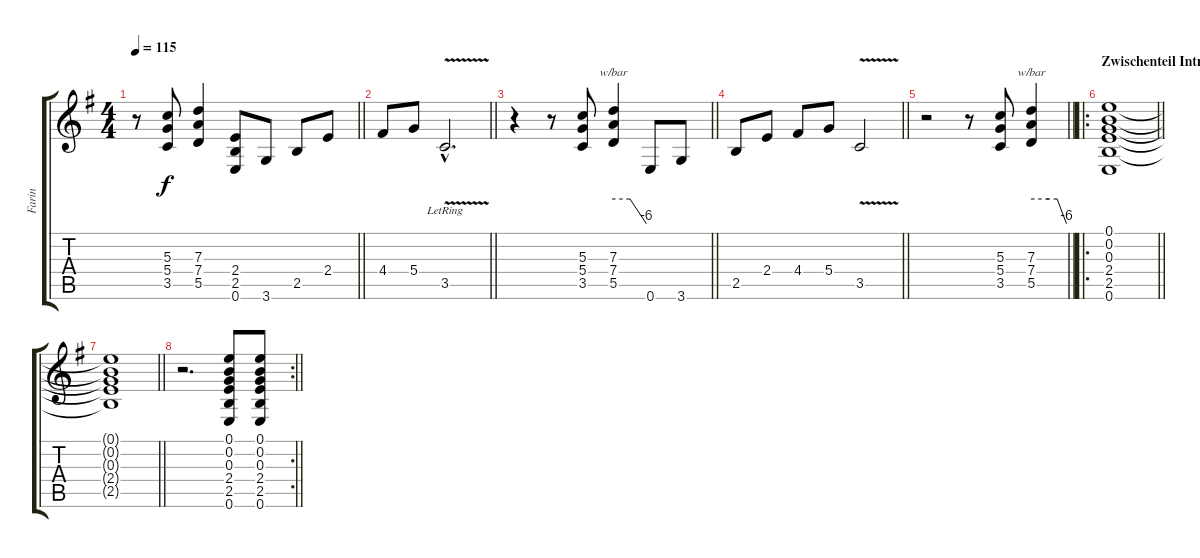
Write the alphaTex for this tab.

\track ("Farin" "Farin") {instrument distortionguitar}
\staff {score tabs}
\tuning (E4 B3 G3 D3 A2 E2) {hide}
\ts (4 4)
\tempo 115
\clef g2
\barLineRight lightlight
\ks eminor
r.8{dy f} (5.3 5.4 3.5).8 (7.3 7.4 5.5).4 (2.4 2.5 0.6).8 3.6.8 2.5.8 2.4.8 |
\barLineRight lightlight
4.4.8 5.4.8 3.5{v hac lr}.2{d} |
\barLineRight lightlight
r.4 r.8 (5.3 5.4 3.5).8 (7.3 7.4 5.5).4{tbe (custom default 0 0 30 0 60 -24)} 0.6.8 3.6.8 |
\barLineRight lightlight
2.5.8 2.4.8 4.4.8 5.4.8 3.5{v}.2 |
\barLineRight lightlight
r.2 r.8 (5.3 5.4 3.5).8 (7.3 7.4 5.5).4{tbe (custom default 0 0 30 0 44 0 60 -24)} |
\ro
\section ("" "Zwischenteil Intro")
\barLineRight lightlight
(0.1 0.2 0.3 2.4 2.5 0.6).1 |
\barLineRight lightlight
(0.1{t} 0.2{t} 0.3{t} 2.4{t} 2.5{t}).1{volume 0} |
\rc 2
\barLineRight lightlight
r.2{d} (0.1 0.2 0.3 2.4 2.5 0.6).8{volume 13} (0.1 0.2 0.3 2.4 2.5 0.6).8
